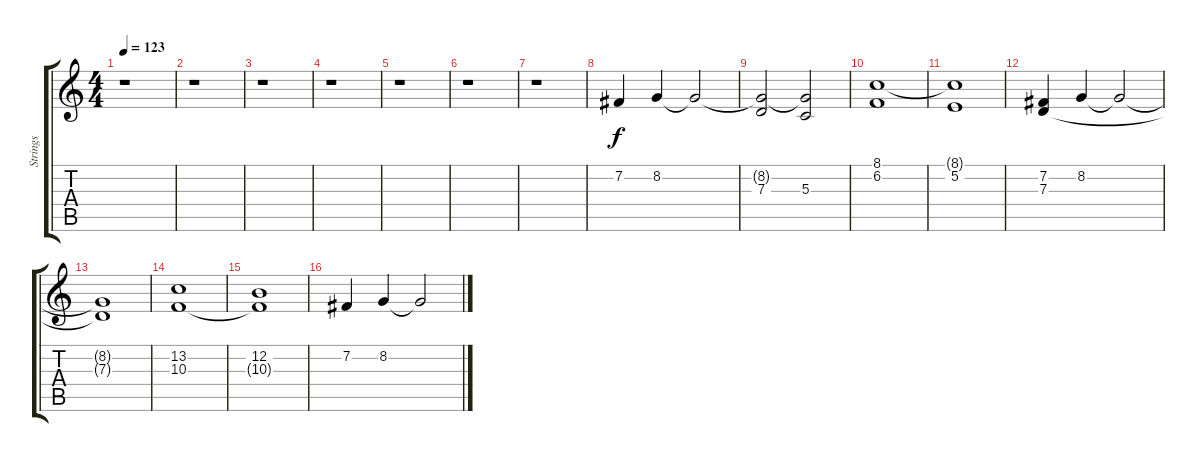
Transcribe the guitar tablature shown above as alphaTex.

\track ("Strings" "Strings") {instrument stringensemble1}
\staff {score tabs}
\tuning (E4 B3 G3 D3 A2 E2) {hide}
\ts (4 4)
\tempo 123
\clef g2
\ks c
r.1{dy f} |
r.1 |
r.1 |
r.1 |
r.1 |
r.1 |
r.1 |
7.2.4 8.2.4 8.2{t}.2 |
(8.2{t} 7.3).2 (8.2{t} 5.3).2 |
(8.1 6.2).1 |
(8.1{t} 5.2).1 |
(7.2 7.3).4 8.2.4 8.2{t}.2 |
(8.2{t} 7.3{t}).1 |
(13.2 10.3).1 |
(12.2 10.3{t}).1 |
7.2.4 8.2.4 8.2{t}.2
